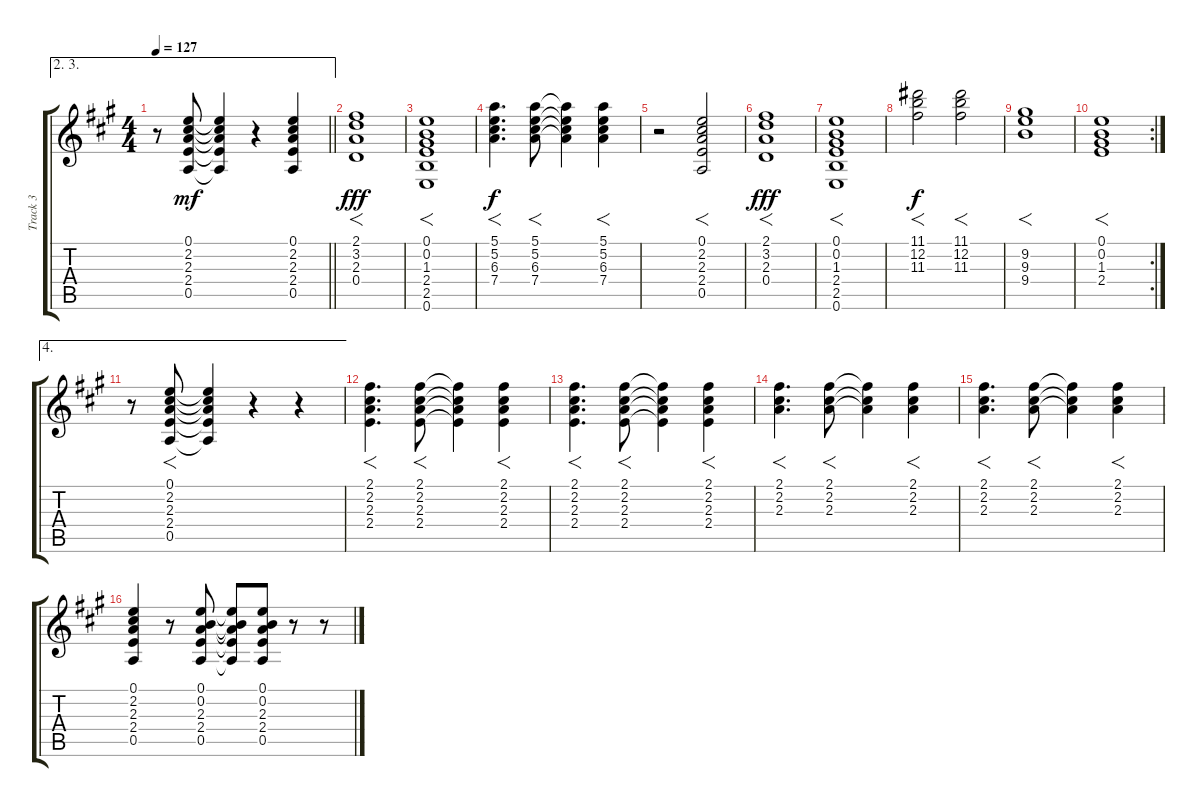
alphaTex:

\track ("Track 3" "Track 3") {instrument electricguitarjazz}
\staff {score tabs}
\tuning (E4 B3 G3 D3 A2 E2) {hide}
\ae (2 3)
\ts (4 4)
\tempo 127
\clef g2
\barLineRight lightlight
\ks a
r.8{dy f} (0.1 2.2 2.3 2.4 0.5).8{dy mf} (0.1{t} 2.2{t} 2.3{t} 2.4{t} 0.5{t}).4 r.4 (0.1 2.2 2.3 2.4 0.5).4 |
(2.1 3.2 2.3 0.4).1{f dy fff volume 9} |
(0.1 0.2 1.3 2.4 2.5 0.6).1{f} |
(5.1 5.2 6.3 7.4).4{f d dy f} (5.1 5.2 6.3 7.4).8{f} (5.1{t} 5.2{t} 6.3{t} 7.4{t}).4 (5.1 5.2 6.3 7.4).4{f} |
r.2 (0.1 2.2 2.3 2.4 0.5).2{f} |
(2.1 3.2 2.3 0.4).1{f dy fff volume 9} |
(0.1 0.2 1.3 2.4 2.5 0.6).1{f} |
(11.1 12.2 11.3).2{f dy f} (11.1 12.2 11.3).2{f} |
(9.2 9.3 9.4).1{f} |
\rc 2
(0.1 0.2 1.3 2.4).1{f} |
\ae 4
r.8 (0.1 2.2 2.3 2.4 0.5).8{f} (0.1{t} 2.2{t} 2.3{t} 2.4{t} 0.5{t}).4 r.4 r.4 |
(2.1 2.2 2.3 2.4).4{f d} (2.1 2.2 2.3 2.4).8{f} (2.1{t} 2.2{t} 2.3{t} 2.4{t}).4 (2.1 2.2 2.3 2.4).4{f} |
(2.1 2.2 2.3 2.4).4{f d} (2.1 2.2 2.3 2.4).8{f} (2.1{t} 2.2{t} 2.3{t} 2.4{t}).4 (2.1 2.2 2.3 2.4).4{f} |
(2.1 2.2 2.3).4{f d} (2.1 2.2 2.3).8{f} (2.1{t} 2.2{t} 2.3{t}).4 (2.1 2.2 2.3).4{f} |
(2.1 2.2 2.3).4{f d} (2.1 2.2 2.3).8{f} (2.1{t} 2.2{t} 2.3{t}).4 (2.1 2.2 2.3).4{f} |
(0.1 2.2 2.3 2.4 0.5).4 r.8 (0.1 0.2 2.3 2.4 0.5).8 (0.1{t} 0.2{t} 2.3{t} 2.4{t} 0.5{t}).8 (0.1 0.2 2.3 2.4 0.5).8 r.8 r.8
